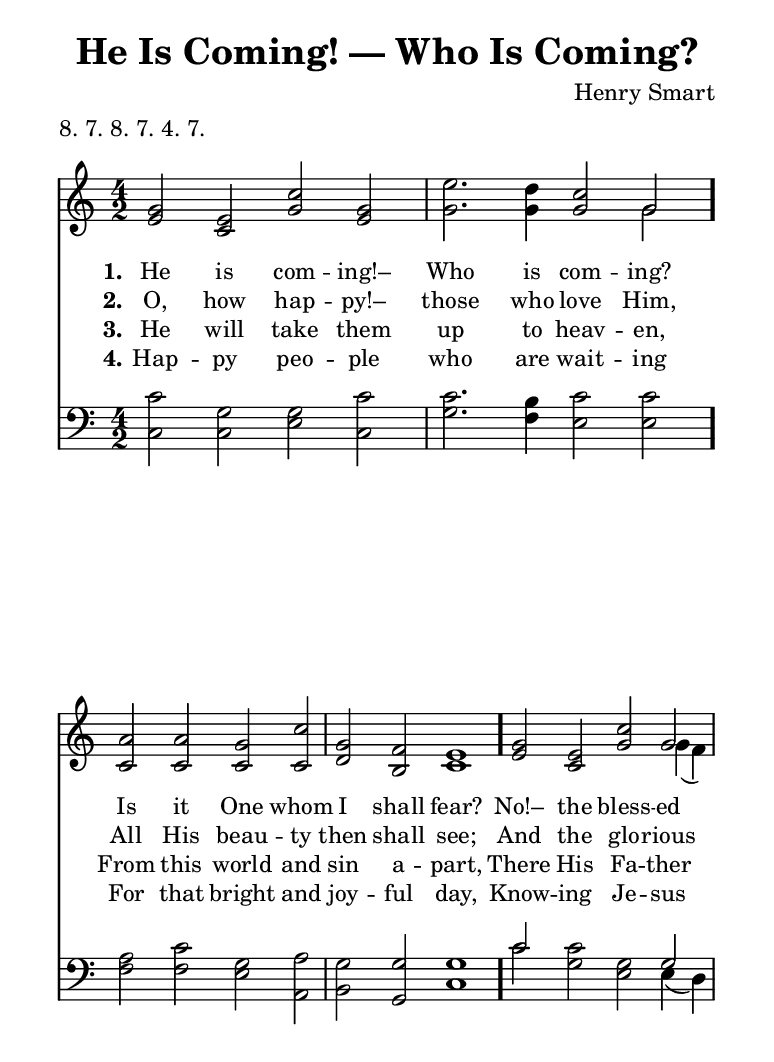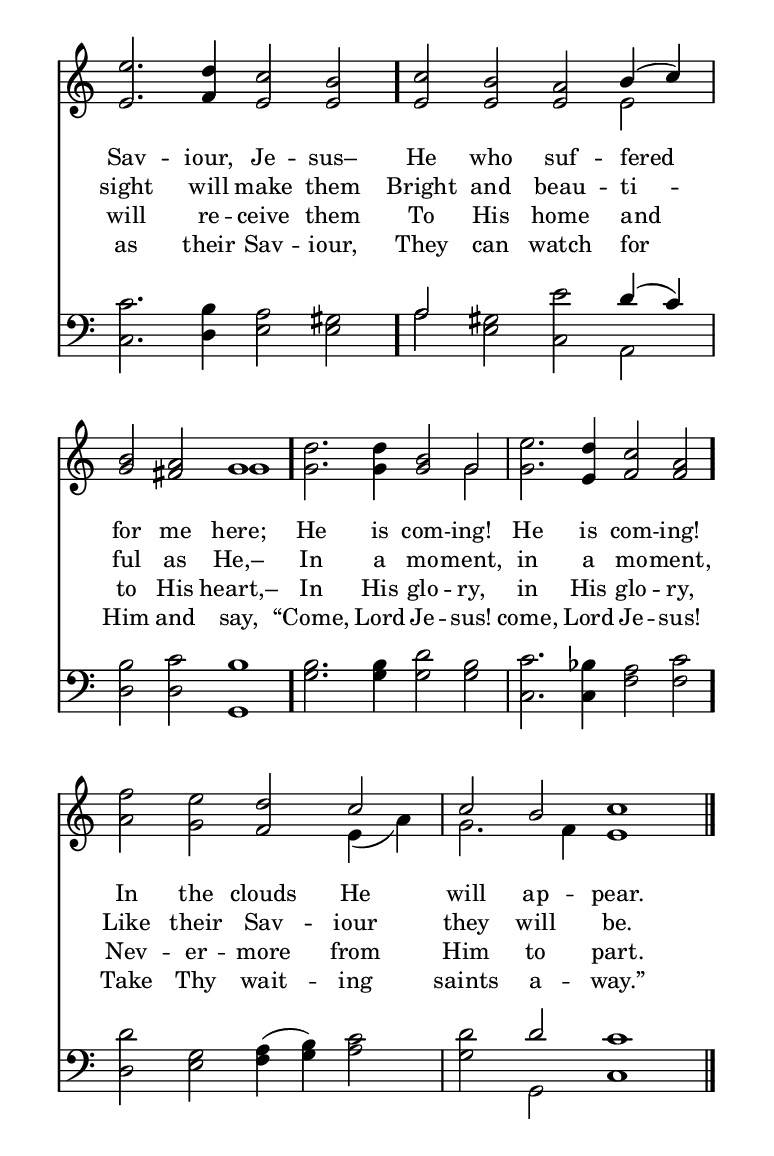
\include "common/global.ily"
\paper {
  \include "common/paper.ily"
  ragged-last-bottom = ##t
  % decrease system-to-system padding to fit onto page with previous score
  system-system-spacing.padding = 0
  system-system-spacing.basic-distance = 0
  markup-system-spacing.padding = 0
  markup-system-spacing.basic-distance = 0
}

\header{
  hymnnumber = "224"
  title = "He Is Coming! — Who Is Coming?"
  tunename = "Regent Square"
  meter = "8. 7. 8. 7. 4. 7."
  poet = ""
  composer = "Henry Smart"
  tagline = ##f
}

global = {
  \include "common/overrides.ily"
  \override Staff.TimeSignature.style = #'numbered
  \time 4/2
  \override Score.MetronomeMark.transparent = ##t % hide all fermata changes too
  \tempo 2=80
  \key c \major
  \autoBeamOff
}

notesSoprano = {
\global
\relative c'' {

  g2 e c' g | e'2. d4 c2 g |
  a2 a g c | g f e1 |
  g2 e c' g | e'2. d4 c2 b |
  c2 b a b4( c) | b2 a g1 |
  d'2. d4 b2 g | e'2. d4 c2 a |
  f'2 e d c | c b c1

  \bar "|."

}
}

notesAlto = {
\global
\relative e' {

  e2 c g' e | g2. g4 g2 g |
  c,2 c c c | d b c1
  e2 c g' g4( f) | e2. f4 e2 e |
  e2 e e e | g fis g1 |
  g2. g4 g2 g | g2. e4 f2 f |
  a2 g f e4( a) | g2. f4 e1 |

}
}

notesTenor = {
\global
\relative a {

  c2 g g c | c2. b4 c2 c |
  a2 c g a | g g g1 |
  c2 c g g | c2. b4 a2 gis |
  a2 gis e' d4( c) | b2 c b1 |
  b2. b4 d2 b | c2. bes4 a2 c |
  d2 g, a4( b) c2 | d2 d c1 |

}
}

notesBass = {
\global
\relative f {

  c2 c e c | g'2. f4 e2 e |
  f2 f e a, | b g c1 |
  c'2 g e e4( d) | c2. d4 e2 e |
  a2 e c a | d d g,1 |
  g'2. g4 g2 g | c,2. c4 f2 f |
  d2 e f4( g) a2 | g g, c1 |

}
}

wordsA = \lyricmode {
\set stanza = "1."

He is com -- ing!– Who is com -- ing? \bar "."
Is it One whom I shall fear? \bar "."
No!– the bless -- ed Sav -- iour, Je -- sus– \bar "."
He who suf -- fered for me here; \bar "."
He is com -- ing! %{HIDE>%} He is com -- ing! %{<HIDE%} \bar "."
In the clouds He will ap -- pear. \bar "."

}

wordsB = \lyricmode {
\set stanza = "2."

O, how hap -- py!– those who love Him,
All His beau -- ty then shall see;
And the glo -- rious sight will make them
Bright and beau -- ti -- ful as He,–
In a mo -- ment, %{HIDE>%} in a mo -- ment, %{<HIDE%}
Like their Sav -- iour they will be.

}

wordsC = \lyricmode {
\set stanza = "3."

He will take them up to heav -- en,
From this world and sin a -- part,
There His Fa -- ther will re -- ceive them
To His home and to His heart,–
In His glo -- ry, %{HIDE>%} in His glo -- ry, %{<HIDE%}
Nev -- er -- more from Him to part.

}

wordsD = \lyricmode {
\set stanza = "4."

Hap -- py peo -- ple who are wait -- ing
For that bright and joy -- ful day,
Know -- ing Je -- sus as their Sav -- iour,
They can watch for Him and say,
“Come, Lord Je -- sus! %{HIDE>%} come, Lord Je -- sus! %{<HIDE%}
Take Thy wait -- ing saints a -- way.”

}

\score {
  \context ChoirStaff <<
    \context Staff = upper <<
      \set Staff.autoBeaming = ##f
      \set ChoirStaff.systemStartDelimiter = #'SystemStartBar
      \set ChoirStaff.printPartCombineTexts = ##f
      \partcombine #'(2 . 9) \notesSoprano \notesAlto
      \context NullVoice = sopranos { \voiceOne << \notesSoprano >> }
      \context NullVoice = altos { \voiceTwo << \notesAlto >> }
      \context Lyrics = one   \lyricsto sopranos \wordsA
      \context Lyrics = two   \lyricsto sopranos \wordsB
      \context Lyrics = three \lyricsto sopranos \wordsC
      \context Lyrics = four  \lyricsto sopranos \wordsD
    >>
    \context Staff = men <<
      \set Staff.autoBeaming = ##f
      \clef bass
      \set ChoirStaff.printPartCombineTexts = ##f
      \partcombine #'(2 . 9) \notesTenor \notesBass
      \context NullVoice = tenors { \voiceOne << \notesTenor >> }
      \context NullVoice = basses { \voiceTwo << \notesBass >> }
    >>
  >>
  \layout {
    \include "common/layout.ily"
  }
  \midi{
    \include "common/midi.ily"
  }
}

\version "2.19.49"  % necessary for upgrading to future LilyPond versions.

% vi:set et ts=2 sw=2 ai nocindent syntax=lilypond:
